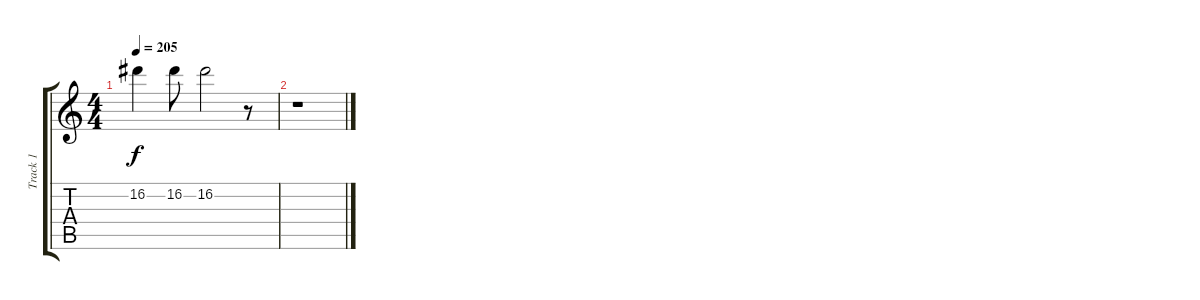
\track ("Track 1" "Track 1") {instrument acousticguitarsteel}
\staff {score tabs}
\tuning (E4 B3 G3 D3 A2 E2) {hide}
\ts (4 4)
\tempo 205
\clef g2
\ks c
16.2.4{dy f} 16.2.8 16.2.2 r.8 |
r.1
